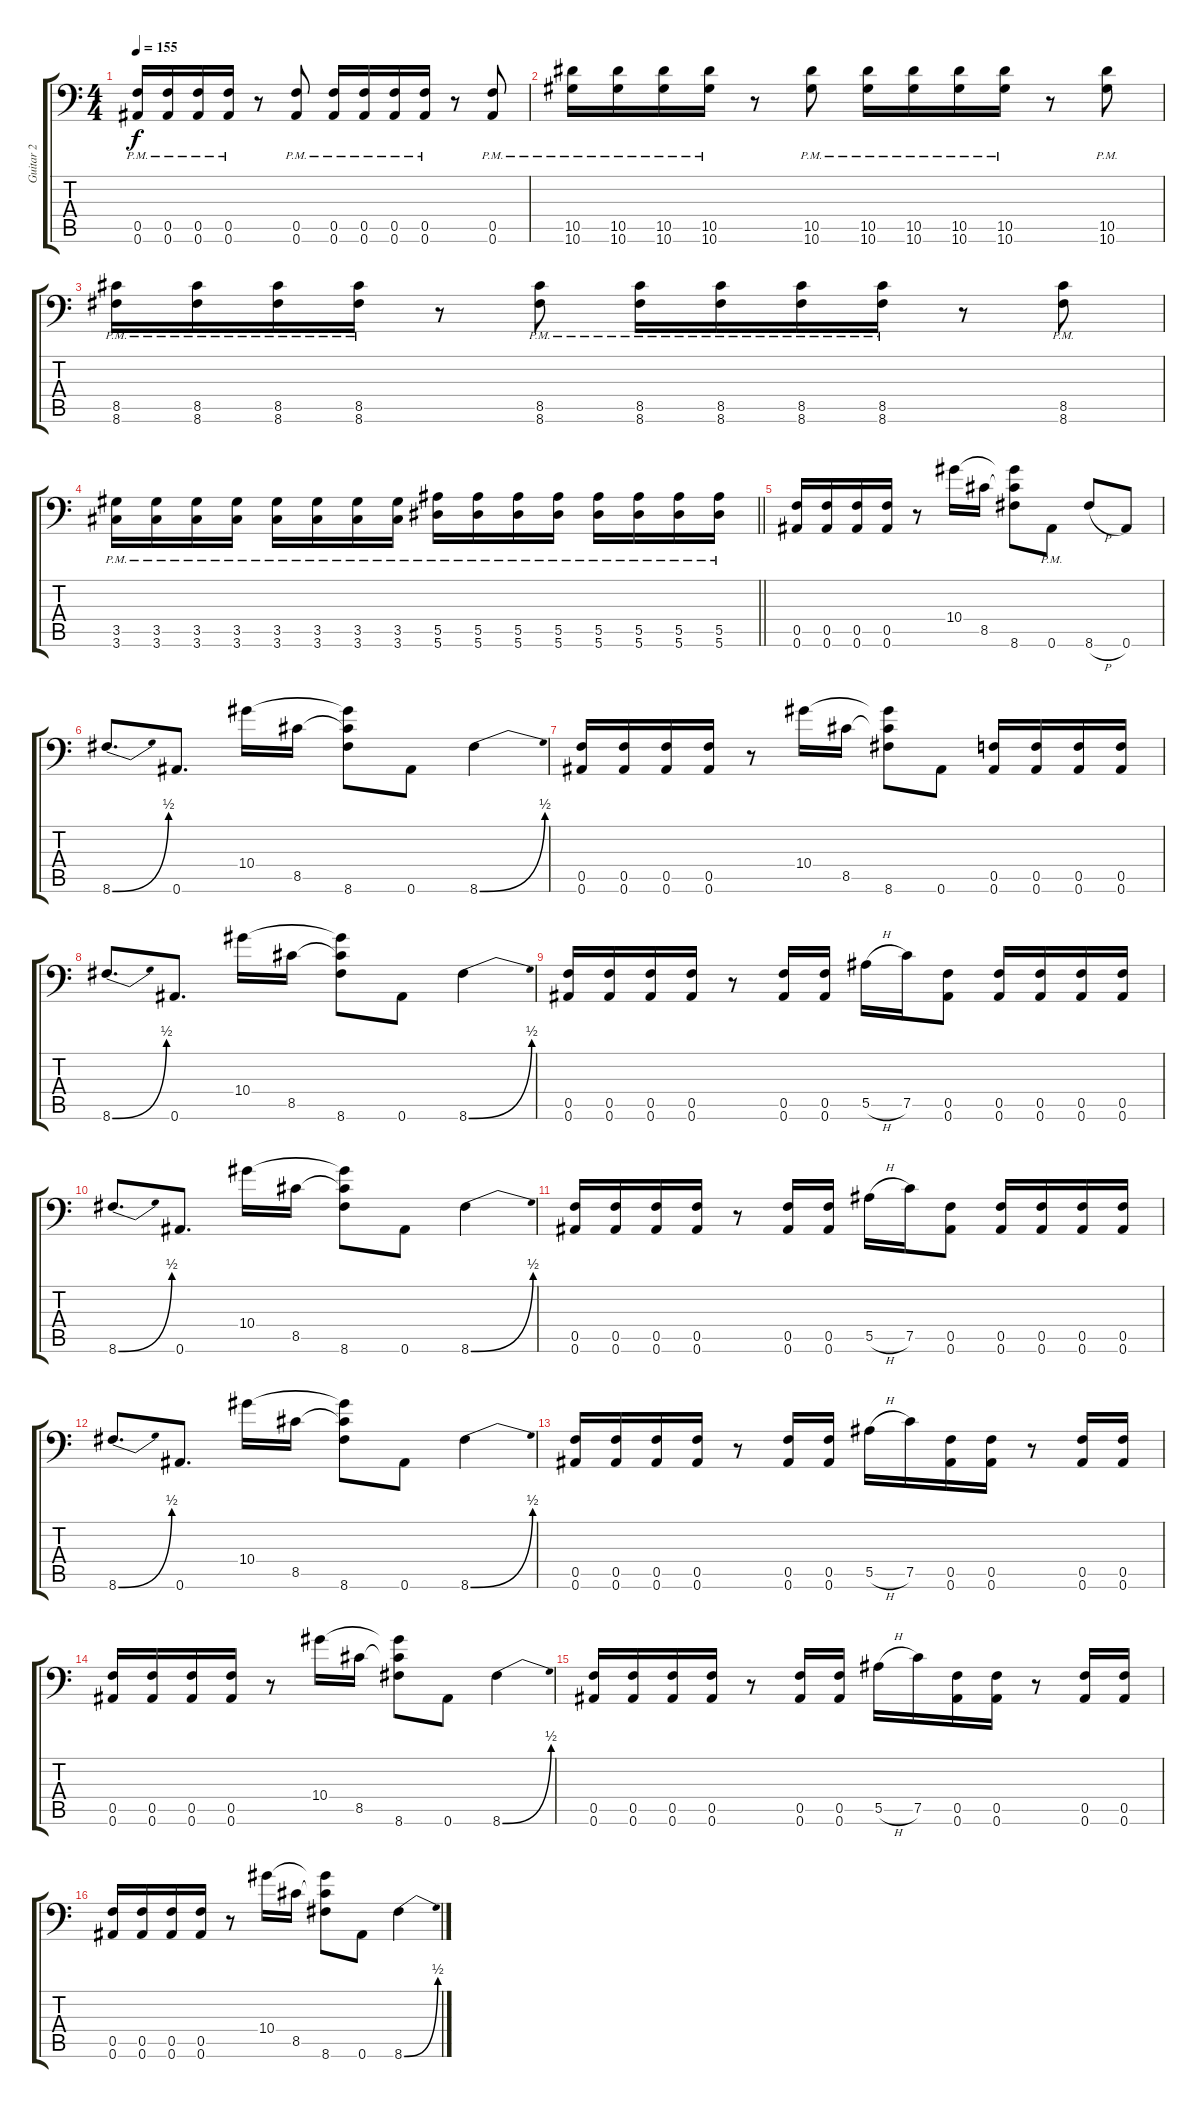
\track ("Guitar 2" "Guitar 2") {instrument distortionguitar}
\staff {score tabs}
\tuning (C4 G3 Eb3 Bb2 F2 Bb1) {hide}
\ts (4 4)
\tempo 155
\clef f4
\ks c
(0.5{pm} 0.6{pm}).16{dy f} (0.5{pm} 0.6{pm}).16 (0.5{pm} 0.6{pm}).16 (0.5{pm} 0.6{pm}).16 r.8 (0.5{pm} 0.6{pm}).8 (0.5{pm} 0.6{pm}).16 (0.5{pm} 0.6{pm}).16 (0.5{pm} 0.6{pm}).16 (0.5{pm} 0.6{pm}).16 r.8 (0.5{pm} 0.6{pm}).8 |
(10.5{pm} 10.6{pm}).16 (10.5{pm} 10.6{pm}).16 (10.5{pm} 10.6{pm}).16 (10.5{pm} 10.6{pm}).16 r.8 (10.5{pm} 10.6{pm}).8 (10.5{pm} 10.6{pm}).16 (10.5{pm} 10.6{pm}).16 (10.5{pm} 10.6{pm}).16 (10.5{pm} 10.6{pm}).16 r.8 (10.5{pm} 10.6{pm}).8 |
(8.5{pm} 8.6{pm}).16 (8.5{pm} 8.6{pm}).16 (8.5{pm} 8.6{pm}).16 (8.5{pm} 8.6{pm}).16 r.8 (8.5{pm} 8.6{pm}).8 (8.5{pm} 8.6{pm}).16 (8.5{pm} 8.6{pm}).16 (8.5{pm} 8.6{pm}).16 (8.5{pm} 8.6{pm}).16 r.8 (8.5{pm} 8.6{pm}).8 |
\barLineRight lightlight
(3.5{pm} 3.6{pm}).16 (3.5{pm} 3.6{pm}).16 (3.5{pm} 3.6{pm}).16 (3.5{pm} 3.6{pm}).16 (3.5{pm} 3.6{pm}).16 (3.5{pm} 3.6{pm}).16 (3.5{pm} 3.6{pm}).16 (3.5{pm} 3.6{pm}).16 (5.5{pm} 5.6{pm}).16 (5.5{pm} 5.6{pm}).16 (5.5{pm} 5.6{pm}).16 (5.5{pm} 5.6{pm}).16 (5.5{pm} 5.6{pm}).16 (5.5{pm} 5.6{pm}).16 (5.5{pm} 5.6{pm}).16 (5.5{pm} 5.6{pm}).16 |
\section ("" "")
(0.5 0.6).16 (0.5 0.6).16 (0.5 0.6).16 (0.5 0.6).16 r.8 10.4.16 8.5.16 (10.4{t} 8.5{t} 8.6).8 0.6{pm}.8 8.6{h}.8 0.6.8 |
8.6{be (bend 0 0 60 2)}.8{d} 0.6.8{d} 10.4.16 8.5.16 (10.4{t} 8.5{t} 8.6).8 0.6.8 8.6{be (bend 0 0 60 2)}.4 |
(0.5 0.6).16 (0.5 0.6).16 (0.5 0.6).16 (0.5 0.6).16 r.8 10.4.16 8.5.16 (10.4{t} 8.5{t} 8.6).8 0.6.8 (0.5 0.6).16 (0.5 0.6).16 (0.5 0.6).16 (0.5 0.6).16 |
8.6{be (bend 0 0 60 2)}.8{d} 0.6.8{d} 10.4.16 8.5.16 (10.4{t} 8.5{t} 8.6).8 0.6.8 8.6{be (bend 0 0 60 2)}.4 |
(0.5 0.6).16 (0.5 0.6).16 (0.5 0.6).16 (0.5 0.6).16 r.8 (0.5 0.6).16 (0.5 0.6).16 5.5{h}.16 7.5.16 (0.5 0.6).8 (0.5 0.6).16 (0.5 0.6).16 (0.5 0.6).16 (0.5 0.6).16 |
8.6{be (bend 0 0 60 2)}.8{d} 0.6.8{d} 10.4.16 8.5.16 (10.4{t} 8.5{t} 8.6).8 0.6.8 8.6{be (bend 0 0 60 2)}.4 |
(0.5 0.6).16 (0.5 0.6).16 (0.5 0.6).16 (0.5 0.6).16 r.8 (0.5 0.6).16 (0.5 0.6).16 5.5{h}.16 7.5.16 (0.5 0.6).8 (0.5 0.6).16 (0.5 0.6).16 (0.5 0.6).16 (0.5 0.6).16 |
8.6{be (bend 0 0 60 2)}.8{d} 0.6.8{d} 10.4.16 8.5.16 (10.4{t} 8.5{t} 8.6).8 0.6.8 8.6{be (bend 0 0 60 2)}.4 |
(0.5 0.6).16 (0.5 0.6).16 (0.5 0.6).16 (0.5 0.6).16 r.8 (0.5 0.6).16 (0.5 0.6).16 5.5{h}.16 7.5.16 (0.5 0.6).16 (0.5 0.6).16 r.8 (0.5 0.6).16 (0.5 0.6).16 |
(0.5 0.6).16 (0.5 0.6).16 (0.5 0.6).16 (0.5 0.6).16 r.8 10.4.16 8.5.16 (10.4{t} 8.5{t} 8.6).8 0.6.8 8.6{be (bend 0 0 60 2)}.4 |
(0.5 0.6).16 (0.5 0.6).16 (0.5 0.6).16 (0.5 0.6).16 r.8 (0.5 0.6).16 (0.5 0.6).16 5.5{h}.16 7.5.16 (0.5 0.6).16 (0.5 0.6).16 r.8 (0.5 0.6).16 (0.5 0.6).16 |
(0.5 0.6).16 (0.5 0.6).16 (0.5 0.6).16 (0.5 0.6).16 r.8 10.4.16 8.5.16 (10.4{t} 8.5{t} 8.6).8 0.6.8 8.6{be (bend 0 0 60 2)}.4
